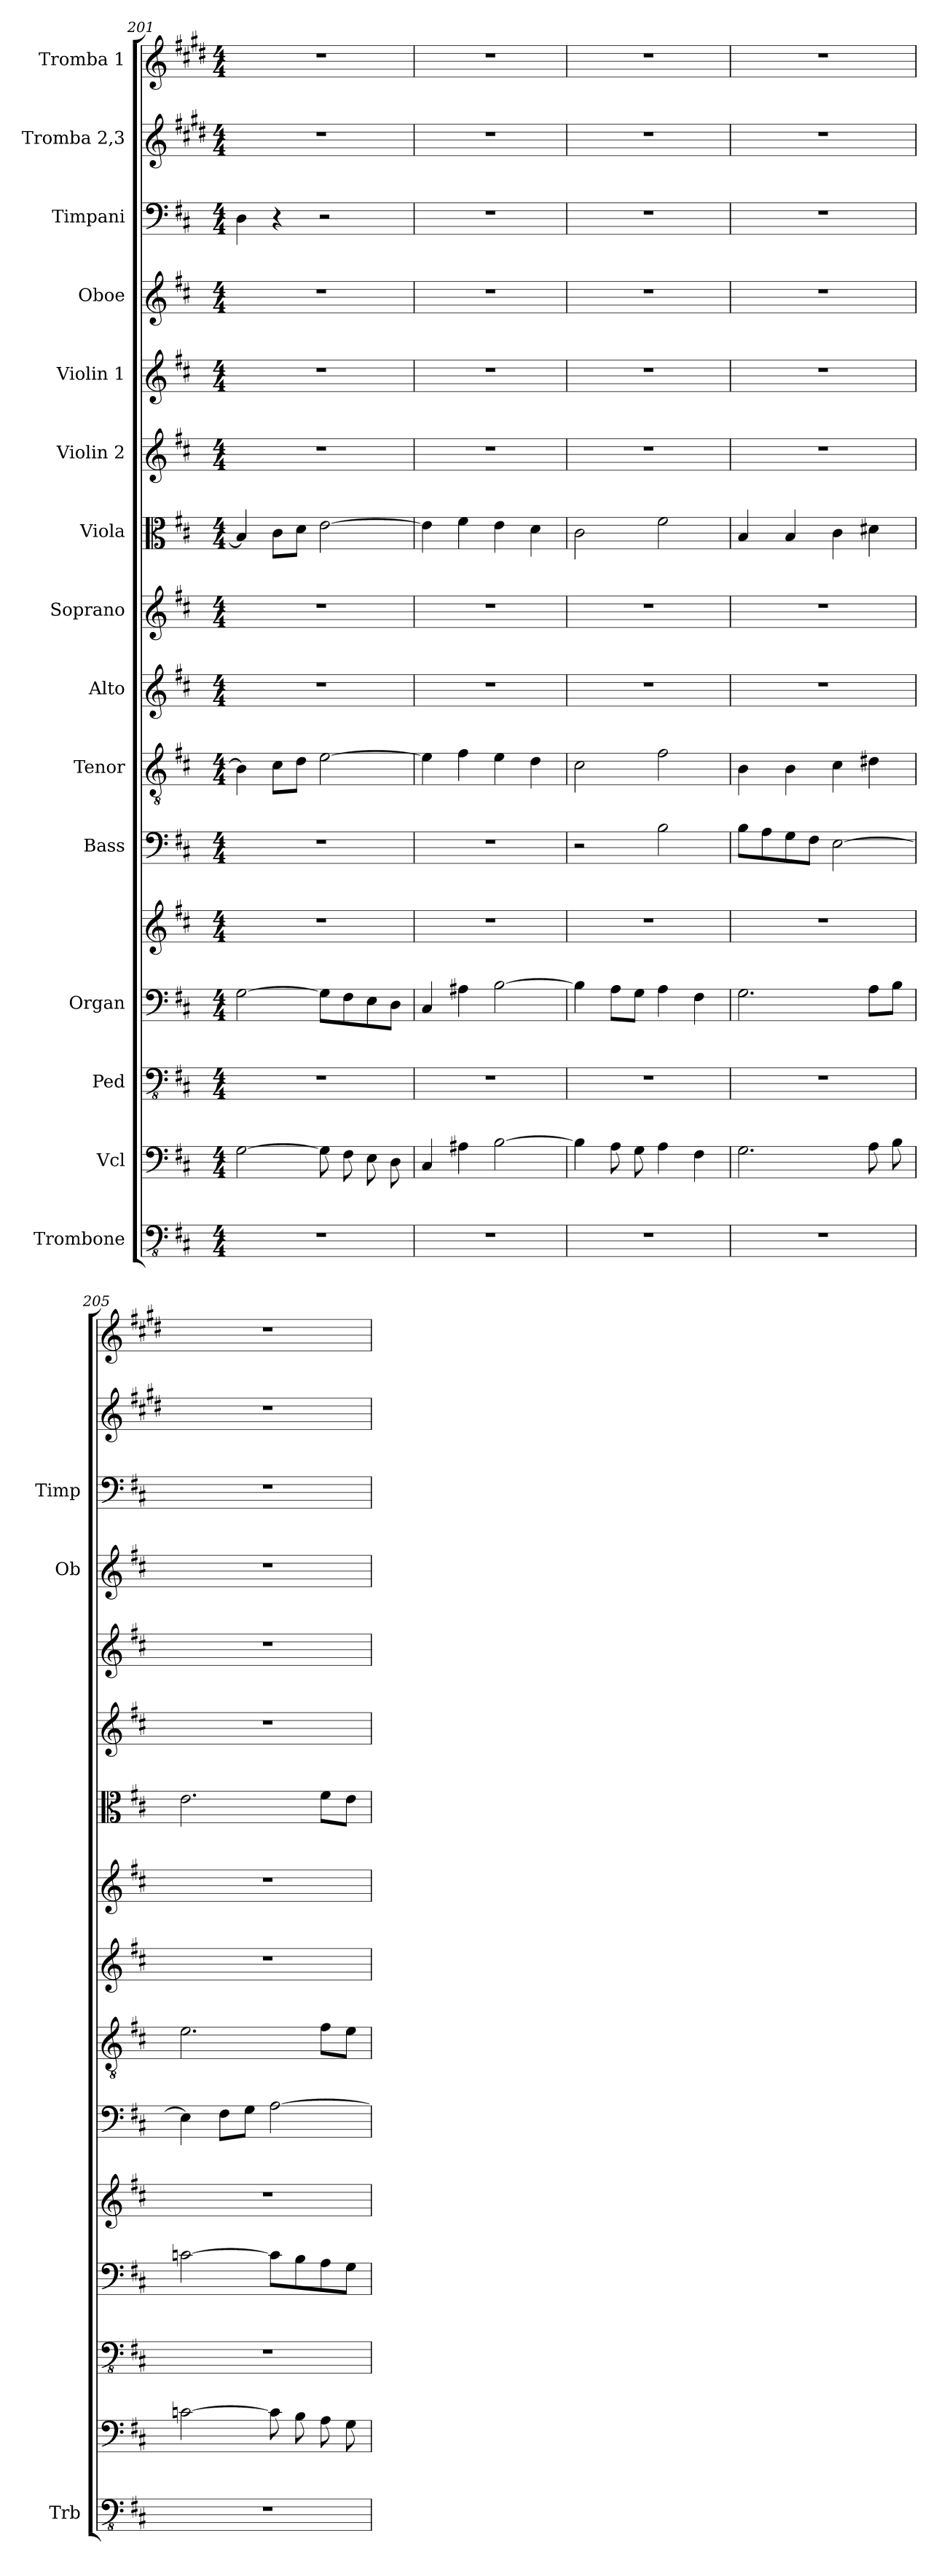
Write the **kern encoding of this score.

**kern	**kern	**kern	**kern	**kern	**kern	**kern	**kern	**kern	**kern	**kern	**kern	**kern	**kern	**kern	**kern
*part15	*part14	*part13	*part12	*part12	*part11	*part10	*part9	*part8	*part7	*part6	*part5	*part4	*part3	*part2	*part1
*staff16	*staff15	*staff14	*staff13	*staff12	*staff11	*staff10	*staff9	*staff8	*staff7	*staff6	*staff5	*staff4	*staff3	*staff2	*staff1
*I"Trombone	*I"Vcl	*I"Ped	*I"Organ	*	*I"Bass	*I"Tenor	*I"Alto	*I"Soprano	*I"Viola	*I"Violin 2	*I"Violin 1	*I"Oboe	*I"Timpani	*I"Tromba 2,3	*I"Tromba 1
*I'Trb	*	*	*	*	*	*	*	*	*	*	*	*I'Ob	*I'Timp	*	*
!!LO:PB:g=z
*clefFv4	*clefF4	*clefFv4	*clefF4	*clefG2	*clefF4	*clefGv2	*clefG2	*clefG2	*clefC3	*clefG2	*clefG2	*clefG2	*clefF4	*clefG2	*clefG2
*	*	*	*	*	*	*	*	*	*	*	*	*	*	*ITrd1c2	*ITrd1c2
*k[f#c#]	*k[f#c#]	*k[f#c#]	*k[f#c#]	*k[f#c#]	*k[f#c#]	*k[f#c#]	*k[f#c#]	*k[f#c#]	*k[f#c#]	*k[f#c#]	*k[f#c#]	*k[f#c#]	*k[f#c#]	*k[f#c#]	*k[f#c#]
*M4/4	*M4/4	*M4/4	*M4/4	*M4/4	*M4/4	*M4/4	*M4/4	*M4/4	*M4/4	*M4/4	*M4/4	*M4/4	*M4/4	*M4/4	*M4/4
=201	=201	=201	=201	=201	=201	=201	=201	=201	=201	=201	=201	=201	=201	=201	=201
1r	[2G\	1r	[2G\	1r	1r	4B\]	1r	1r	4B/]	1r	1r	1r	4D\	1r	1r
.	.	.	.	.	.	8c#\L	.	.	8c#\L	.	.	.	4r	.	.
.	.	.	.	.	.	8d\J	.	.	8d\J	.	.	.	.	.	.
.	8G\]	.	8G\L]	.	.	[2e\	.	.	[2e\	.	.	.	2r	.	.
.	8F#\	.	8F#\	.	.	.	.	.	.	.	.	.	.	.	.
.	8E\	.	8E\	.	.	.	.	.	.	.	.	.	.	.	.
.	8D\	.	8D\J	.	.	.	.	.	.	.	.	.	.	.	.
=202	=202	=202	=202	=202	=202	=202	=202	=202	=202	=202	=202	=202	=202	=202	=202
1r	4C#/	1r	4C#/	1r	1r	4e\]	1r	1r	4e\]	1r	1r	1r	1r	1r	1r
.	4A#X\	.	4A#X\	.	.	4f#\	.	.	4f#\	.	.	.	.	.	.
.	[2B\	.	[2B\	.	.	4e\	.	.	4e\	.	.	.	.	.	.
.	.	.	.	.	.	4d\	.	.	4d\	.	.	.	.	.	.
=203	=203	=203	=203	=203	=203	=203	=203	=203	=203	=203	=203	=203	=203	=203	=203
1r	4B\]	1r	4B\]	1r	2r	2c#\	1r	1r	2c#\	1r	1r	1r	1r	1r	1r
.	8A\	.	8A\L	.	.	.	.	.	.	.	.	.	.	.	.
.	8G\	.	8G\J	.	.	.	.	.	.	.	.	.	.	.	.
.	4A\	.	4A\	.	2B\	2f#\	.	.	2f#\	.	.	.	.	.	.
.	4F#\	.	4F#\	.	.	.	.	.	.	.	.	.	.	.	.
=204	=204	=204	=204	=204	=204	=204	=204	=204	=204	=204	=204	=204	=204	=204	=204
1r	2.G\	1r	2.G\	1r	8B\L	4B\	1r	1r	4B/	1r	1r	1r	1r	1r	1r
.	.	.	.	.	8A\	.	.	.	.	.	.	.	.	.	.
.	.	.	.	.	8G\	4B\	.	.	4B/	.	.	.	.	.	.
.	.	.	.	.	8F#\J	.	.	.	.	.	.	.	.	.	.
.	.	.	.	.	[2E\	4c#\	.	.	4c#\	.	.	.	.	.	.
.	8A\	.	8A\L	.	.	4d#X\	.	.	4d#X\	.	.	.	.	.	.
.	8B\	.	8B\J	.	.	.	.	.	.	.	.	.	.	.	.
=205	=205	=205	=205	=205	=205	=205	=205	=205	=205	=205	=205	=205	=205	=205	=205
1r	[2cn\	1r	[2cn\	1r	4E\]	2.e\	1r	1r	2.e\	1r	1r	1r	1r	1r	1r
.	.	.	.	.	8F#\L	.	.	.	.	.	.	.	.	.	.
.	.	.	.	.	8G\J	.	.	.	.	.	.	.	.	.	.
.	8c\]	.	8c\L]	.	[2A\	.	.	.	.	.	.	.	.	.	.
.	8B\	.	8B\	.	.	.	.	.	.	.	.	.	.	.	.
.	8A\	.	8A\	.	.	8f#\L	.	.	8f#\L	.	.	.	.	.	.
.	8G\	.	8G\J	.	.	8e\J	.	.	8e\J	.	.	.	.	.	.
=	=	=	=	=	=	=	=	=	=	=	=	=	=	=	=
*-	*-	*-	*-	*-	*-	*-	*-	*-	*-	*-	*-	*-	*-	*-	*-
